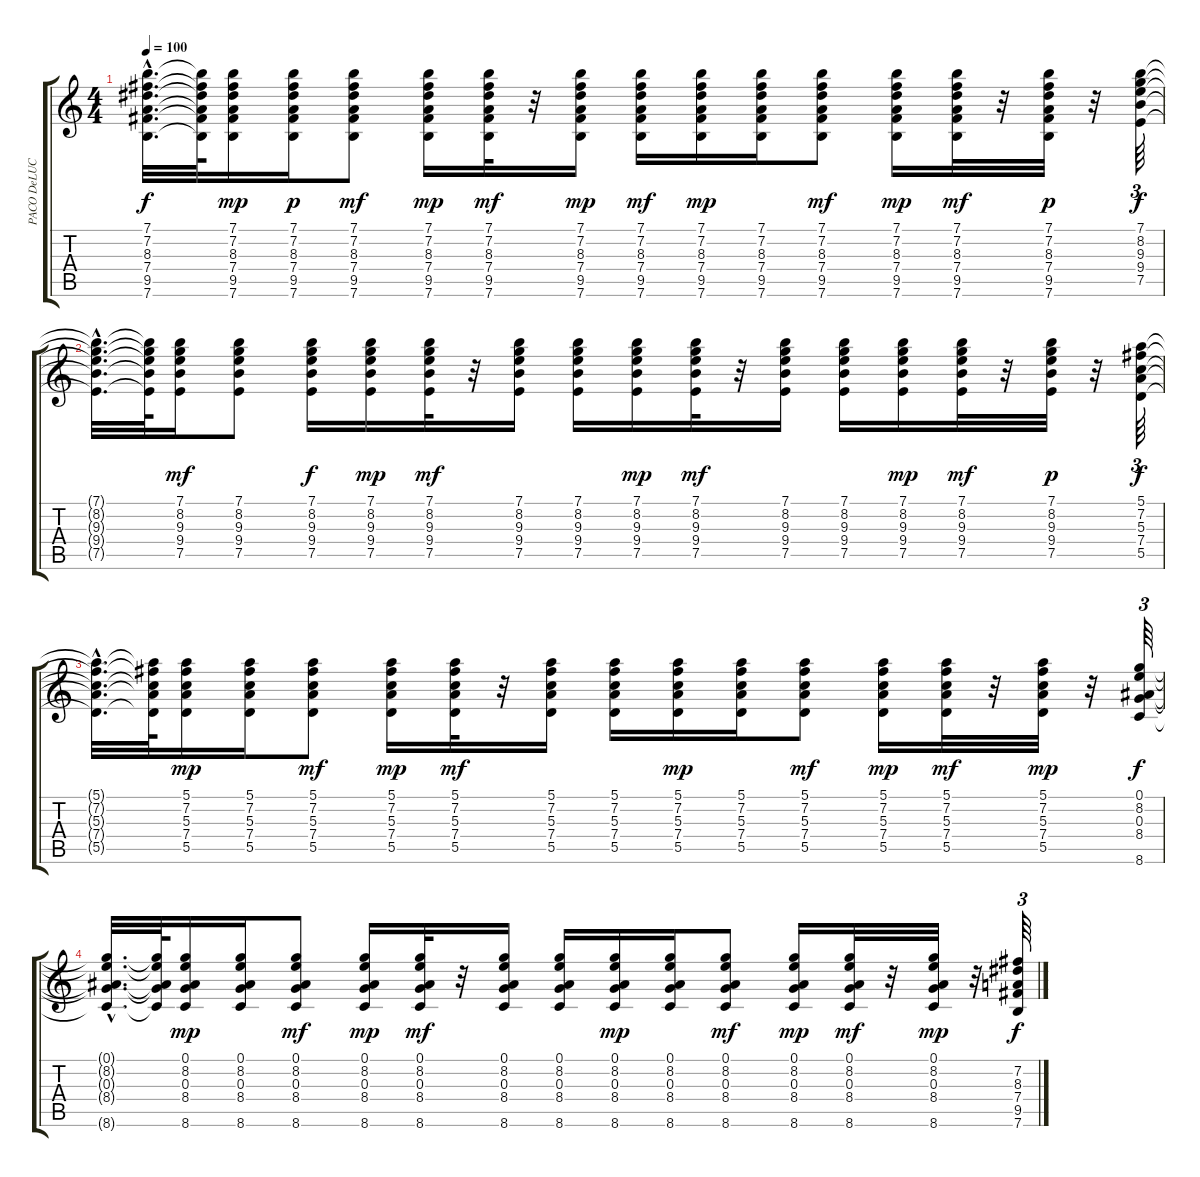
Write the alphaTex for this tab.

\track ("PACO DeLUCIA" "PACO DeLUC") {instrument acousticguitarnylon}
\staff {score tabs}
\tuning (E4 B3 G3 D3 A2 E2) {hide}
\ts (4 4)
\tempo 100
\clef g2
\ks c
(7.1{hac t} 7.2{hac t} 8.3{hac t} 7.4{hac t} 9.5{hac t} 7.6{hac t}).32{d dy f} (7.1{t} 7.2{t} 8.3{t} 7.4{t} 9.5{t} 7.6{t}).64 (7.1 7.2 8.3 7.4 9.5 7.6).16{dy mp} (7.1 7.2 8.3 7.4 9.5 7.6).16{dy p} (7.1 7.2 8.3 7.4 9.5 7.6).8{dy mf} (7.1 7.2 8.3 7.4 9.5 7.6).16{dy mp} (7.1 7.2 8.3 7.4 9.5 7.6).32{dy mf} r.32 (7.1 7.2 8.3 7.4 9.5 7.6).16{dy mp} (7.1 7.2 8.3 7.4 9.5 7.6).16{dy mf} (7.1 7.2 8.3 7.4 9.5 7.6).16{dy mp} (7.1 7.2 8.3 7.4 9.5 7.6).16 (7.1 7.2 8.3 7.4 9.5 7.6).8{dy mf} (7.1 7.2 8.3 7.4 9.5 7.6).16{dy mp} (7.1 7.2 8.3 7.4 9.5 7.6).32{dy mf} r.32 (7.1 7.2 8.3 7.4 9.5 7.6).32{dy p} r.32 (7.1 8.2 9.3 9.4 7.5).64{tu (3 2) dy f} |
(7.1{hac t} 8.2{hac t} 9.3{hac t} 9.4{hac t} 7.5{hac t}).32{d} (7.1{t} 8.2{t} 9.3{t} 9.4{t} 7.5{t}).64 (7.1 8.2 9.3 9.4 7.5).16{dy mf} (7.1 8.2 9.3 9.4 7.5).8 (7.1 8.2 9.3 9.4 7.5).16{dy f} (7.1 8.2 9.3 9.4 7.5).16{dy mp} (7.1 8.2 9.3 9.4 7.5).32{dy mf} r.32 (7.1 8.2 9.3 9.4 7.5).16 (7.1 8.2 9.3 9.4 7.5).16 (7.1 8.2 9.3 9.4 7.5).16{dy mp} (7.1 8.2 9.3 9.4 7.5).32{dy mf} r.32 (7.1 8.2 9.3 9.4 7.5).16 (7.1 8.2 9.3 9.4 7.5).16 (7.1 8.2 9.3 9.4 7.5).16{dy mp} (7.1 8.2 9.3 9.4 7.5).32{dy mf} r.32 (7.1 8.2 9.3 9.4 7.5).32{dy p} r.32 (5.1 7.2 5.3 7.4 5.5).64{tu (3 2) dy f} |
(5.1{hac t} 7.2{hac t} 5.3{hac t} 7.4{hac t} 5.5{hac t}).32{d} (5.1{t} 7.2{t} 5.3{t} 7.4{t} 5.5{t}).64 (5.1 7.2 5.3 7.4 5.5).16{dy mp} (5.1 7.2 5.3 7.4 5.5).16 (5.1 7.2 5.3 7.4 5.5).8{dy mf} (5.1 7.2 5.3 7.4 5.5).16{dy mp} (5.1 7.2 5.3 7.4 5.5).32{dy mf} r.32 (5.1 7.2 5.3 7.4 5.5).16 (5.1 7.2 5.3 7.4 5.5).16 (5.1 7.2 5.3 7.4 5.5).16{dy mp} (5.1 7.2 5.3 7.4 5.5).16 (5.1 7.2 5.3 7.4 5.5).8{dy mf} (5.1 7.2 5.3 7.4 5.5).16{dy mp} (5.1 7.2 5.3 7.4 5.5).32{dy mf} r.32 (5.1 7.2 5.3 7.4 5.5).32{dy mp} r.32 (0.1 8.2 0.3 8.4 8.6).64{tu (3 2) dy f} |
(0.1{hac t} 8.2{hac t} 0.3{hac t} 8.4{hac t} 8.6{hac t}).32{d} (0.1{t} 8.2{t} 0.3{t} 8.4{t} 8.6{t}).64 (0.1 8.2 0.3 8.4 8.6).16{dy mp} (0.1 8.2 0.3 8.4 8.6).16 (0.1 8.2 0.3 8.4 8.6).8{dy mf} (0.1 8.2 0.3 8.4 8.6).16{dy mp} (0.1 8.2 0.3 8.4 8.6).32{dy mf} r.32 (0.1 8.2 0.3 8.4 8.6).16 (0.1 8.2 0.3 8.4 8.6).16 (0.1 8.2 0.3 8.4 8.6).16{dy mp} (0.1 8.2 0.3 8.4 8.6).16 (0.1 8.2 0.3 8.4 8.6).8{dy mf} (0.1 8.2 0.3 8.4 8.6).16{dy mp} (0.1 8.2 0.3 8.4 8.6).32{dy mf} r.32 (0.1 8.2 0.3 8.4 8.6).32{dy mp} r.32 (7.2 8.3 7.4 9.5 7.6).64{tu (3 2) dy f}
